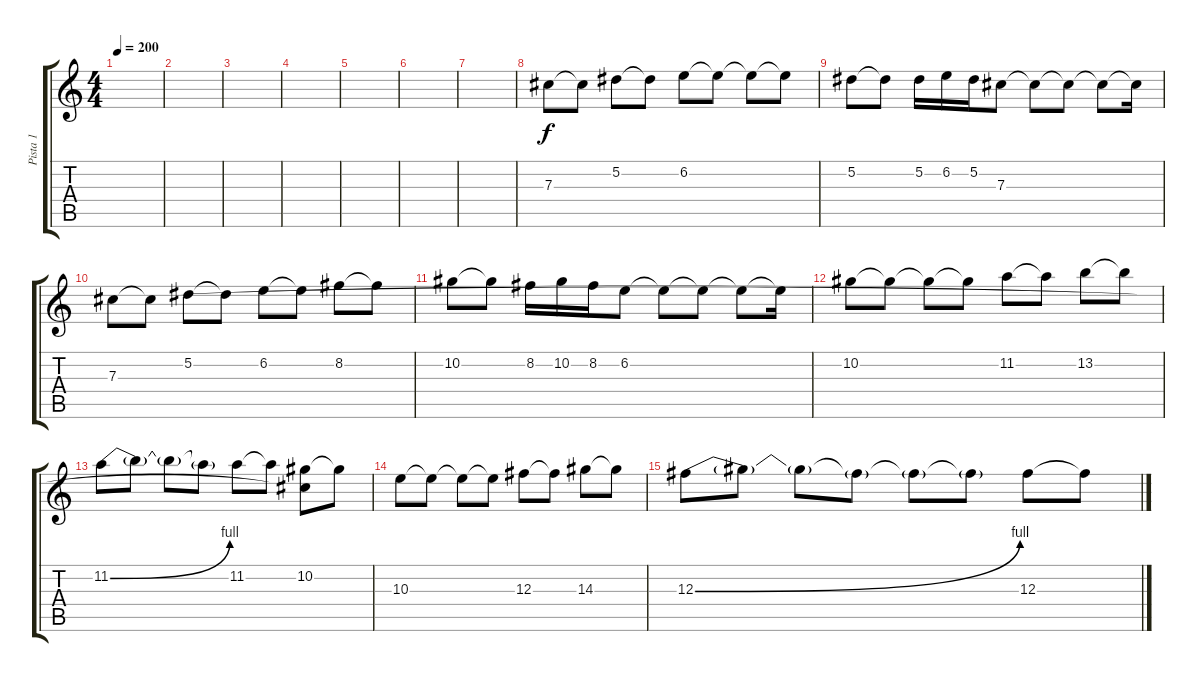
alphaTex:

\track ("Pista 1" "Pista 1") {instrument distortionguitar}
\staff {score tabs}
\tuning (Eb4 Bb3 Gb3 Db3 Ab2 Eb2) {hide}
\ts (4 4)
\tempo 200
\clef g2
\ks c
|
|
|
|
|
|
|
7.3.8 7.3{t}.8 5.2.8 5.2{t}.8 6.2.8 6.2{t}.8 6.2{t}.8 6.2{t}.8 |
5.2.8 5.2{t}.8 5.2.16 6.2.16 5.2.16 7.3.8 7.3{t}.8 7.3{t}.8 7.3{t}.8 7.3{t}.16 |
7.3.8 7.3{t}.8 5.2.8 5.2{t}.8 6.2.8 6.2{t}.8 8.2.8 8.2{t}.8 |
10.2.8 10.2{t}.8 8.2.16 10.2.16 8.2.16 6.2.8 6.2{t}.8 6.2{t}.8 6.2{t}.8 6.2{t}.16 |
10.2.8 10.2{t}.8 10.2{t}.8 10.2{t}.8 11.2.8 11.2{t}.8 13.2.8 13.2{t}.8 |
11.2{be (bend 0 0 60 4)}.8 11.2{t}.8 11.2{t}.8 11.2{t}.8 11.2.8 11.2{t}.8 (10.2 7.3{t}).8 10.2{t}.8 |
10.3.8 10.3{t}.8 10.3{t}.8 10.3{t}.8 12.3.8 12.3{t}.8 14.3.8 14.3{t}.8 |
12.3{be (bend 0 0 60 4)}.8 12.3{t}.8 12.3{t}.8 12.3{t}.8 12.3{t}.8 12.3{t}.8 12.3.8 12.3{t}.8
